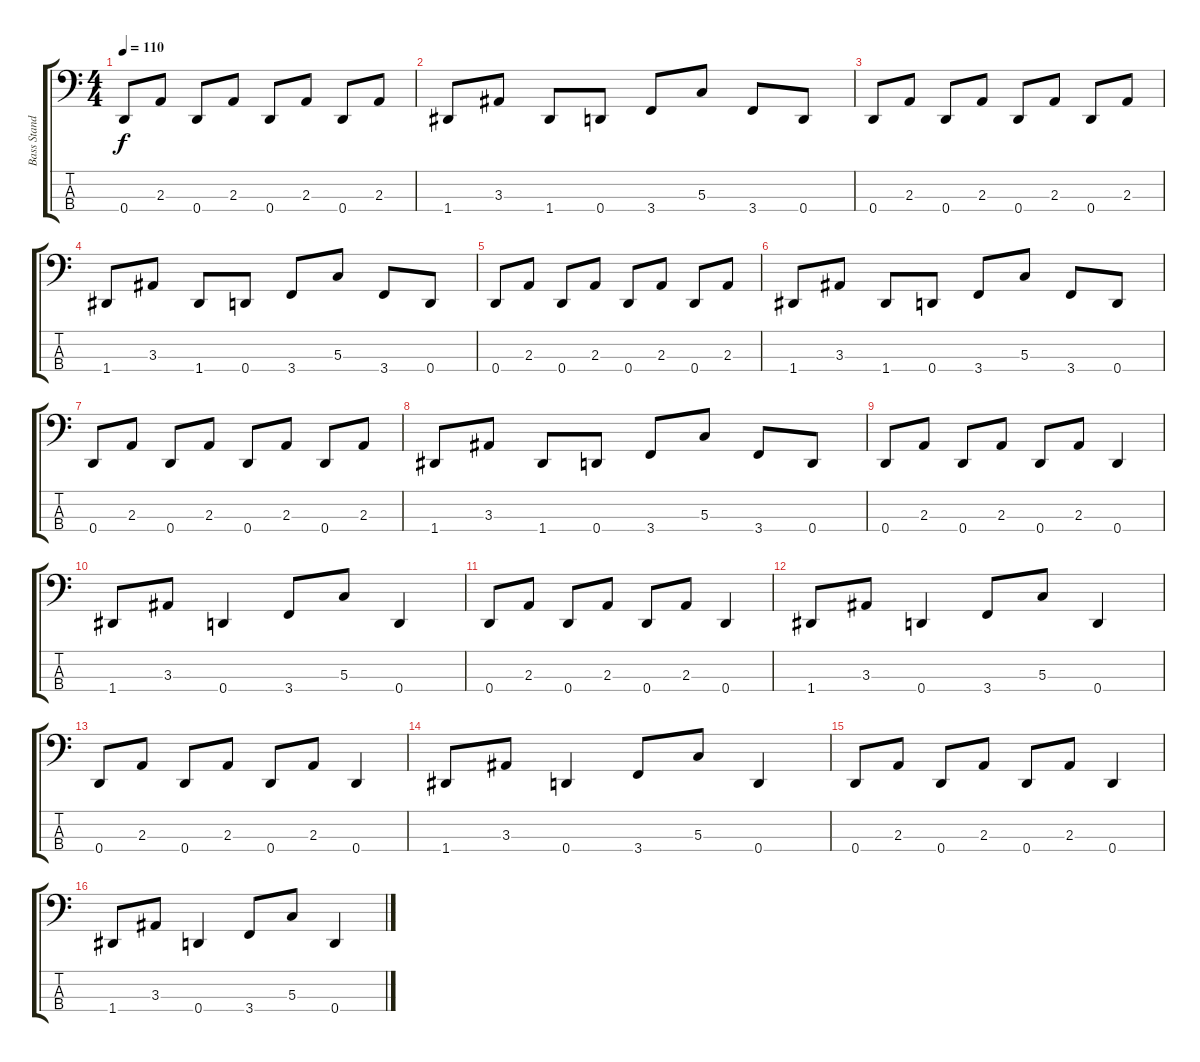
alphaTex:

\track ("Bass Standard" "Bass Stand") {instrument slapbass2}
\staff {score tabs}
\tuning (F2 C2 G1 D1) {hide}
\ts (4 4)
\tempo 110
\clef f4
\ks c
0.4.8{dy f} 2.3.8 0.4.8 2.3.8 0.4.8 2.3.8 0.4.8 2.3.8 |
1.4.8 3.3.8 1.4.8 0.4.8 3.4.8 5.3.8 3.4.8 0.4.8 |
0.4.8 2.3.8 0.4.8 2.3.8 0.4.8 2.3.8 0.4.8 2.3.8 |
1.4.8 3.3.8 1.4.8 0.4.8 3.4.8 5.3.8 3.4.8 0.4.8 |
0.4.8 2.3.8 0.4.8 2.3.8 0.4.8 2.3.8 0.4.8 2.3.8 |
1.4.8 3.3.8 1.4.8 0.4.8 3.4.8 5.3.8 3.4.8 0.4.8 |
0.4.8 2.3.8 0.4.8 2.3.8 0.4.8 2.3.8 0.4.8 2.3.8 |
1.4.8 3.3.8 1.4.8 0.4.8 3.4.8 5.3.8 3.4.8 0.4.8 |
0.4.8 2.3.8 0.4.8 2.3.8 0.4.8 2.3.8 0.4.4 |
1.4.8 3.3.8 0.4.4 3.4.8 5.3.8 0.4.4 |
0.4.8 2.3.8 0.4.8 2.3.8 0.4.8 2.3.8 0.4.4 |
1.4.8 3.3.8 0.4.4 3.4.8 5.3.8 0.4.4 |
0.4.8 2.3.8 0.4.8 2.3.8 0.4.8 2.3.8 0.4.4 |
1.4.8 3.3.8 0.4.4 3.4.8 5.3.8 0.4.4 |
0.4.8 2.3.8 0.4.8 2.3.8 0.4.8 2.3.8 0.4.4 |
1.4.8 3.3.8 0.4.4 3.4.8 5.3.8 0.4.4
